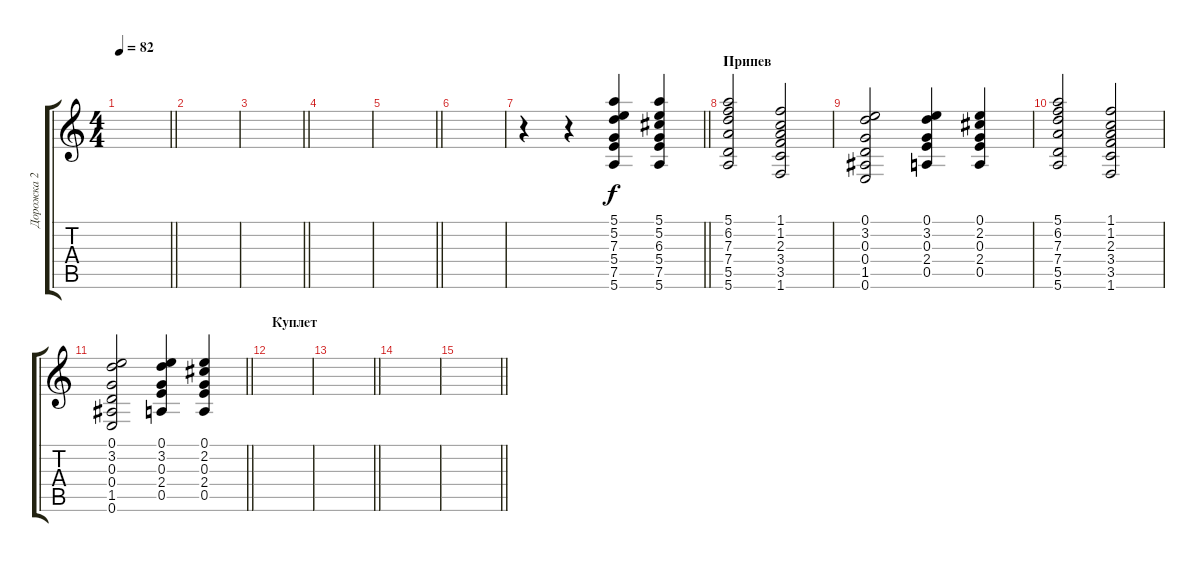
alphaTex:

\track ("Дорожка 2" "Дорожка 2") {instrument distortionguitar}
\staff {score tabs}
\tuning (E4 B3 G3 D3 A2 E2) {hide}
\ts (4 4)
\tempo 82
\clef g2
\barLineRight lightlight
\ks c
|
|
\barLineRight lightlight
|
|
\barLineRight lightlight
|
|
\barLineRight lightlight
r.4 r.4 (5.1 5.2 7.3 5.4 7.5 5.6).4 (5.1 5.2 6.3 5.4 7.5 5.6).4 |
\section ("" "Припев")
(5.1 6.2 7.3 7.4 5.5 5.6).2 (1.1 1.2 2.3 3.4 3.5 1.6).2 |
(0.1 3.2 0.3 0.4 1.5 0.6).2 (0.1 3.2 0.3 2.4 0.5).4 (0.1 2.2 0.3 2.4 0.5).4 |
(5.1 6.2 7.3 7.4 5.5 5.6).2 (1.1 1.2 2.3 3.4 3.5 1.6).2 |
\barLineRight lightlight
(0.1 3.2 0.3 0.4 1.5 0.6).2 (0.1 3.2 0.3 2.4 0.5).4 (0.1 2.2 0.3 2.4 0.5).4 |
\section ("" "Куплет")
|
\barLineRight lightlight
|
|
\barLineRight lightlight
